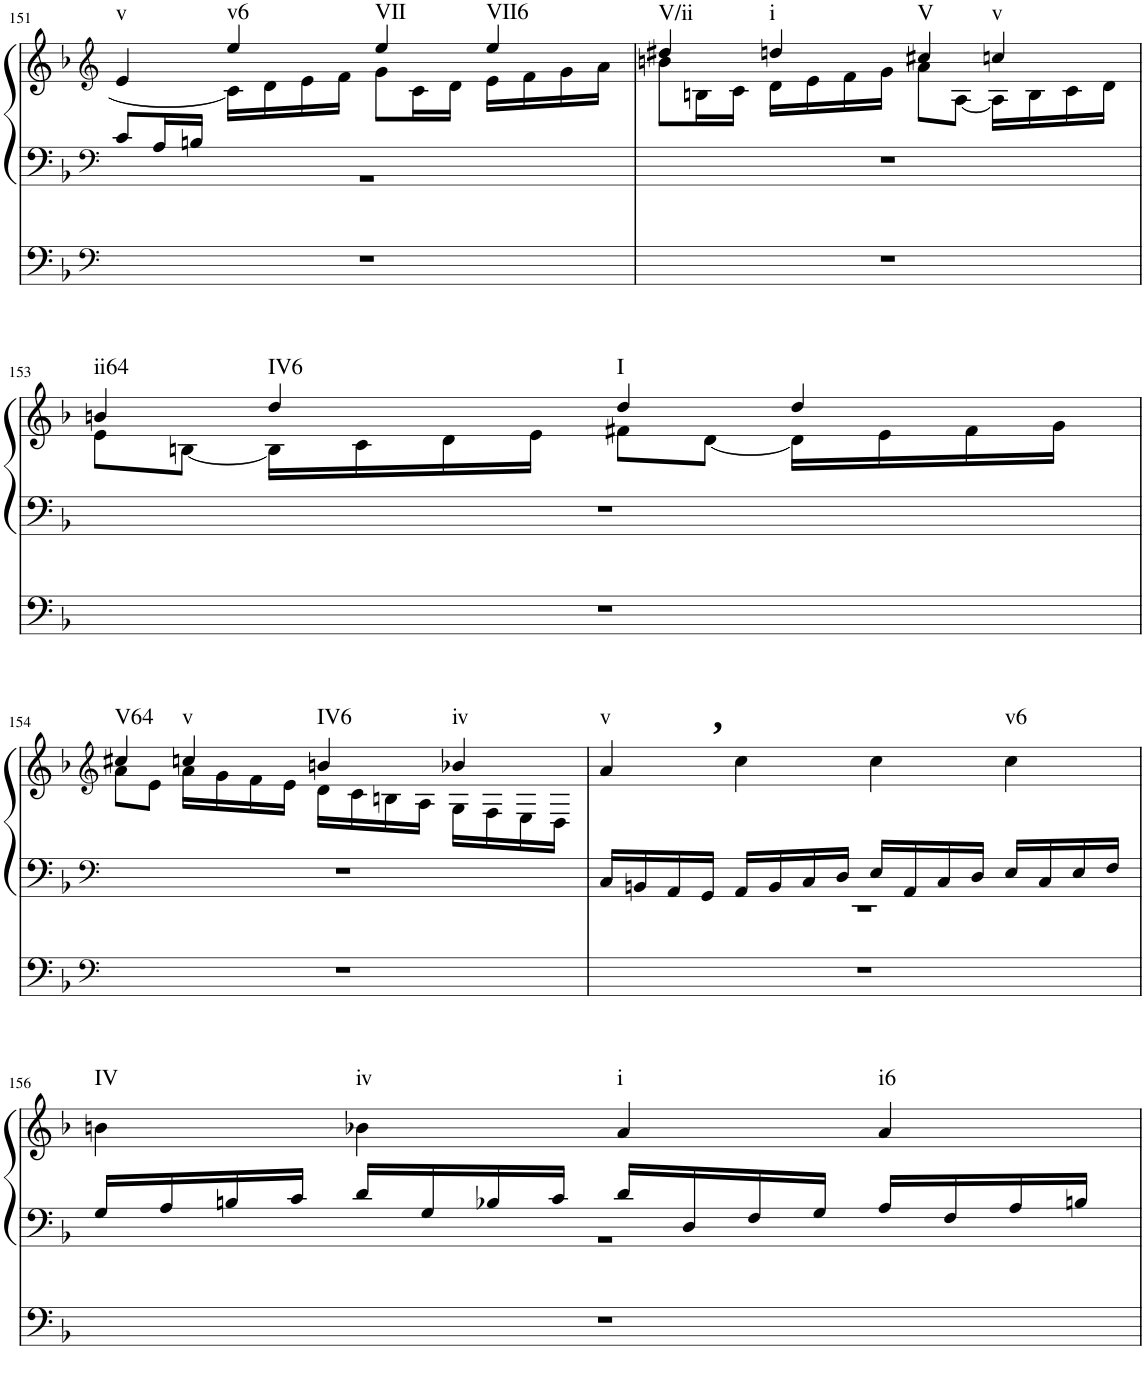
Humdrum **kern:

**kern	**kern	**kern	**harte
*part2	*part1	*part1	*part1
*staff3	*staff2	*staff1	*
*I"Pedal	*I"linke Hand	*	*
!!LO:PB:g=z
*clefF4	*clefF4	*clefG2	*
*k[b-]	*k[b-]	*k[b-]	*
*M4/4	*M4/4	*M4/4	*
=151	=151	=151	=151
*	*^	*^	*
!	!	!	!	!	!LO:H:kt=v
1r	8c/L	1r	4e/	4ryy	N
.	16A/L	.	.	.	.
.	16Bn/JJ	.	.	.	.
!	!	!	!	!	!LO:H:kt=v6
.	4ryy	.	4ee/	16c\LL]	N
.	.	.	.	16d\	.
.	.	.	.	16e\	.
.	.	.	.	16f\JJ	.
!	!	!	!	!	!LO:H:kt=VII
.	2ryy	.	4ee/	8g\L	N
.	.	.	.	16c\L	.
.	.	.	.	16d\JJ	.
!	!	!	!	!	!LO:H:kt=VII6
.	.	.	4ee/	16e\LL	N
.	.	.	.	16f\	.
.	.	.	.	16g\	.
.	.	.	.	16a\JJ	.
*	*v	*v	*	*	*
=152	=152	=152	=152	=152
!	!	!	!	!LO:H:kt=V/ii
1r	1r	4dd#X/	8bn\L	N
.	.	.	16Bn\L	.
.	.	.	16c\JJ	.
!	!	!	!	!LO:H:kt=i
.	.	4ddn/	16d\LL	N
.	.	.	16e\	.
.	.	.	16f\	.
.	.	.	16g\JJ	.
!	!	!	!	!LO:H:kt=V
.	.	4cc#X/	8a\L	N
.	.	.	[8A\J	.
!	!	!	!	!LO:H:kt=v
.	.	4ccn/	16A\LL]	N
.	.	.	16B\	.
.	.	.	16c\	.
.	.	.	16d\JJ	.
!!LO:LB:g=z	!!
=153	=153	=153	=153	=153
!	!	!	!	!LO:H:kt=ii64
1r	1r	4bn/	8e\L	N
.	.	.	[8Bn\J	.
!	!	!	!	!LO:H:kt=IV6
.	.	4dd/	16B\LL]	N
.	.	.	16c\	.
.	.	.	16d\	.
.	.	.	16e\JJ	.
!	!	!	!	!LO:H:kt=I
.	.	4dd/	8f#X\L	N
.	.	.	[8d\J	.
.	.	4dd/	16d\LL]	.
.	.	.	16e\	.
.	.	.	16f#\	.
.	.	.	16g\JJ	.
!!LO:LB:g=z	!!
=154	=154	=154	=154	=154
*clefF4	*clefF4	*clefG2	*	*
*	*	*k[b-]	*	*
!	!	!	!	!LO:H:kt=V64
1r	1r	4cc#X/	8a\L	N
.	.	.	8e\J	.
!	!	!	!	!LO:H:kt=v
.	.	4ccn/	16a\LL	N
.	.	.	16g\	.
.	.	.	16f\	.
.	.	.	16e\JJ	.
!	!	!	!	!LO:H:kt=IV6
.	.	4bn/	16d\LL	N
.	.	.	16c\	.
.	.	.	16Bn\	.
.	.	.	16A\JJ	.
!	!	!	!	!LO:H:kt=iv
.	.	4b-X/	16G\LL	N
.	.	.	16F\	.
.	.	.	16E\	.
.	.	.	16D\JJ	.
=155	=155	=155	=155	=155
*	*^	*	*	*
!	!	!	!	!	!LO:H:kt=v
*	*	*	*v	*v	*
1r	16C/LL	1r	4a/	N
.	16BBn/	.	.	.
.	16AA/	.	.	.
.	16GG/JJ	.	.	.
!	!	!	!LO:TX:a:B:t=,	!
.	16AA/LL	.	4cc\	.
.	16BB/	.	.	.
.	16C/	.	.	.
.	16D/JJ	.	.	.
.	16E/LL	.	4cc\	.
.	16AA/	.	.	.
.	16C/	.	.	.
.	16D/JJ	.	.	.
!	!	!	!	!LO:H:kt=v6
.	16E/LL	.	4cc\	N
.	16C/	.	.	.
.	16E/	.	.	.
.	16F/JJ	.	.	.
!!LO:LB:g=z
=156	=156	=156	=156	=156
!	!	!	!	!LO:H:kt=IV
1r	16G/LL	1r	4bn\	N
.	16A/	.	.	.
.	16Bn/	.	.	.
.	16c/JJ	.	.	.
!	!	!	!	!LO:H:kt=iv
.	16d/LL	.	4b-X\	N
.	16G/	.	.	.
.	16B-X/	.	.	.
.	16c/JJ	.	.	.
!	!	!	!	!LO:H:kt=i
.	16d/LL	.	4a/	N
.	16D/	.	.	.
.	16F/	.	.	.
.	16G/JJ	.	.	.
!	!	!	!	!LO:H:kt=i6
.	16A/LL	.	4a/	N
.	16F/	.	.	.
.	16A/	.	.	.
.	16Bn/JJ	.	.	.
*	*v	*v	*	*
=	=	=	=
*-	*-	*-	*-
